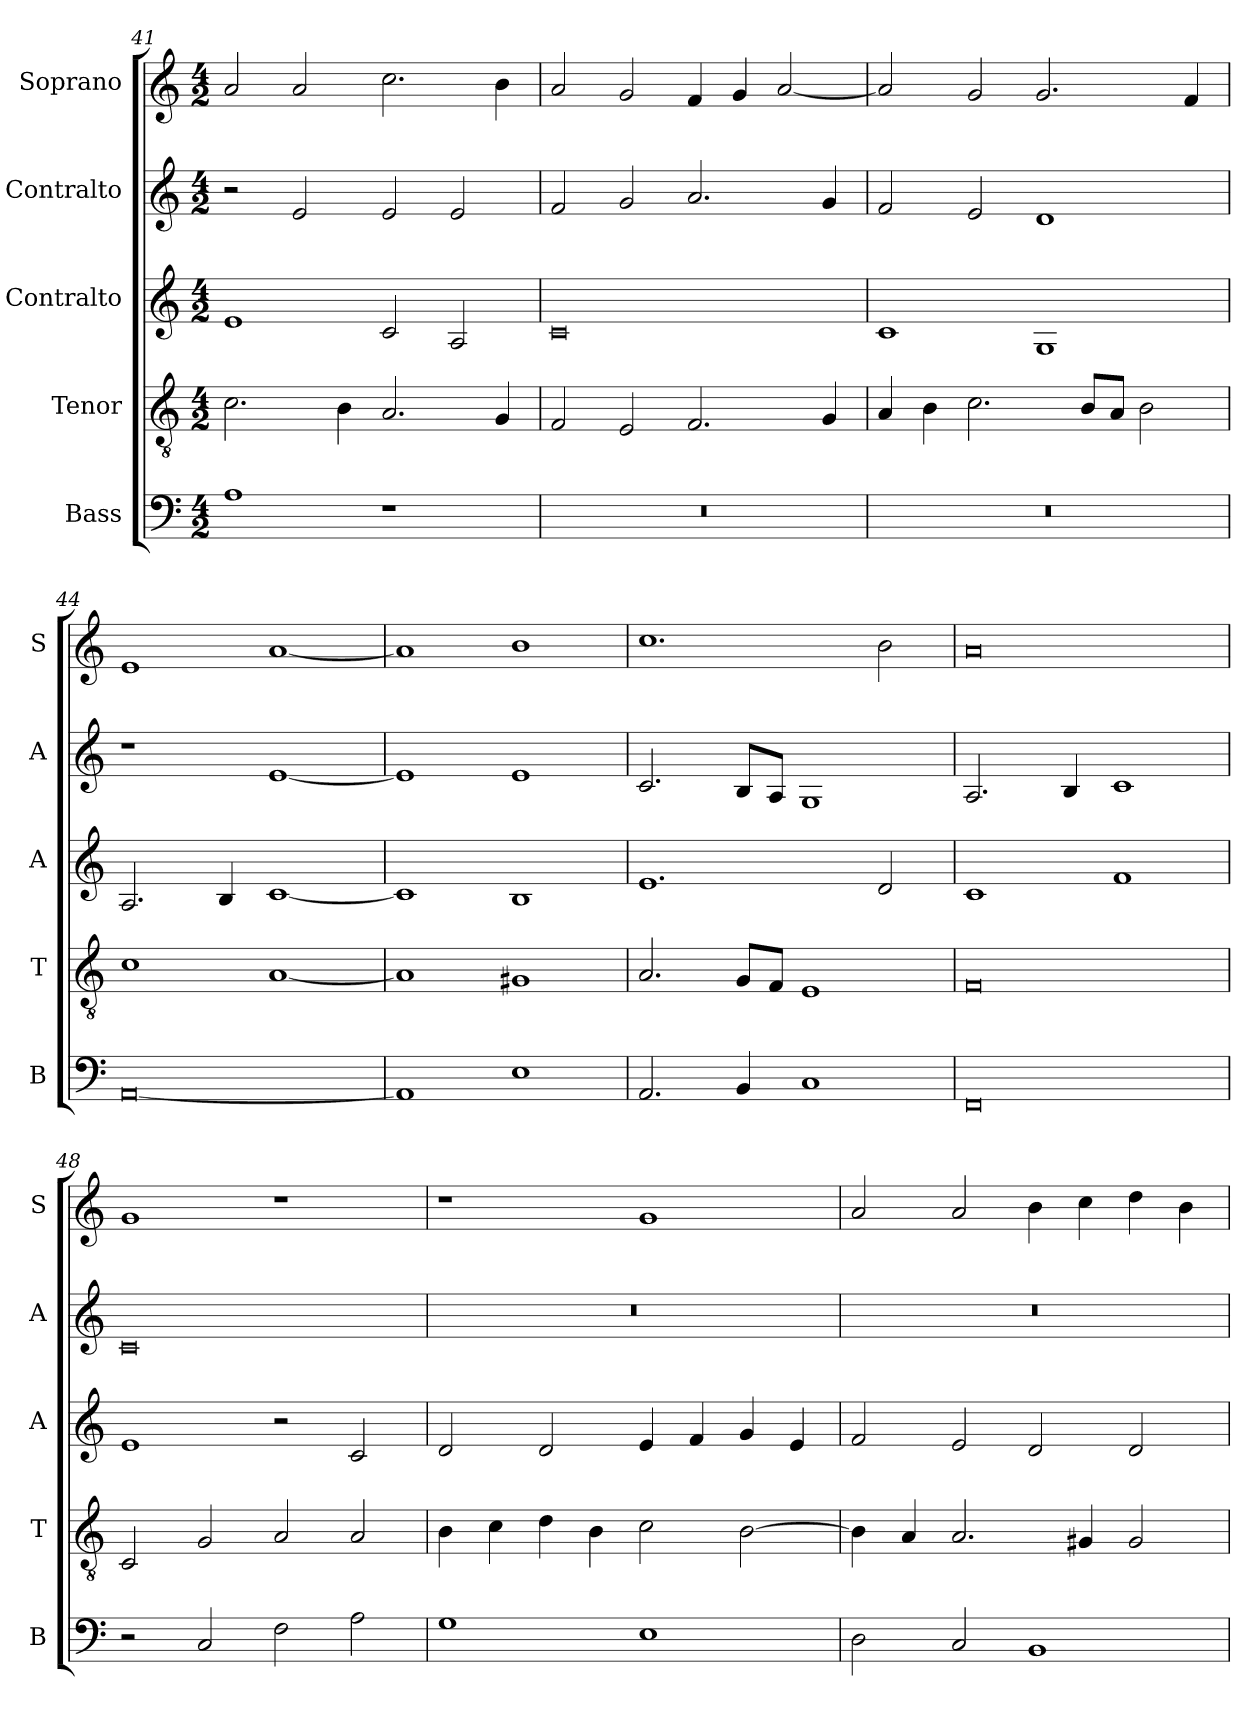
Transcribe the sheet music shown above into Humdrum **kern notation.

**kern	**kern	**kern	**kern	**kern
*part5	*part4	*part3	*part2	*part1
*staff5	*staff4	*staff3	*staff2	*staff1
*I"Bass	*I"Tenor	*I"Contralto	*I"Contralto	*I"Soprano
*I'B	*I'T	*I'A	*I'A	*I'S
*clefF4	*clefGv2	*clefG2	*clefG2	*clefG2
*k[]	*k[]	*k[]	*k[]	*k[]
*E:phr	*E:phr	*E:phr	*E:phr	*E:phr
*M4/2	*M4/2	*M4/2	*M4/2	*M4/2
=41	=41	=41	=41	=41
1A	2.c	1e	2r	2a
.	.	.	2e	2a
.	4B	.	.	.
1r	2.A	2c	2e	2.cc
.	.	2A	2e	.
.	4G	.	.	4b
=42	=42	=42	=42	=42
0r	2F	0c	2f	2a
.	2E	.	2g	2g
.	2.F	.	2.a	4f
.	.	.	.	4g
.	.	.	.	[2a
.	4G	.	4g	.
=43	=43	=43	=43	=43
0r	4A	1c	2f	2a]
.	4B	.	.	.
.	2.c	.	2e	2g
.	.	1G	1d	2.g
.	8B/L	.	.	.
.	8A/J	.	.	.
.	2B	.	.	.
.	.	.	.	4f
=44	=44	=44	=44	=44
[0AA	1c	2.A	1r	1e
.	.	4B	.	.
.	[1A	[1c	[1e	[1a
=45	=45	=45	=45	=45
1AA]	1A]	1c]	1e]	1a]
1E	1G#X	1B	1e	1b
=46	=46	=46	=46	=46
2.AA	2.A	1.e	2.c	1.cc
4BB	8G/L	.	8B/L	.
.	8F/J	.	8A/J	.
1C	1E	.	1G	.
.	.	2d	.	2b
=47	=47	=47	=47	=47
0FF	0F	1c	2.A	0a
.	.	.	4B	.
.	.	1f	1c	.
=48	=48	=48	=48	=48
2r	2C	1e	0c	1g
2C	2G	.	.	.
2F	2A	2r	.	1r
2A	2A	2c	.	.
=49	=49	=49	=49	=49
1G	4B	2d	0r	1r
.	4c	.	.	.
.	4d	2d	.	.
.	4B	.	.	.
1E	2c	4e	.	1g
.	.	4f	.	.
.	[2B	4g	.	.
.	.	4e	.	.
=50	=50	=50	=50	=50
2D	4B]	2f	0r	2a
.	4A	.	.	.
2C	2.A	2e	.	2a
1BB	.	2d	.	4b
.	4G#X	.	.	4cc
.	2G#	2d	.	4dd
.	.	.	.	4b
=	=	=	=	=
*-	*-	*-	*-	*-
